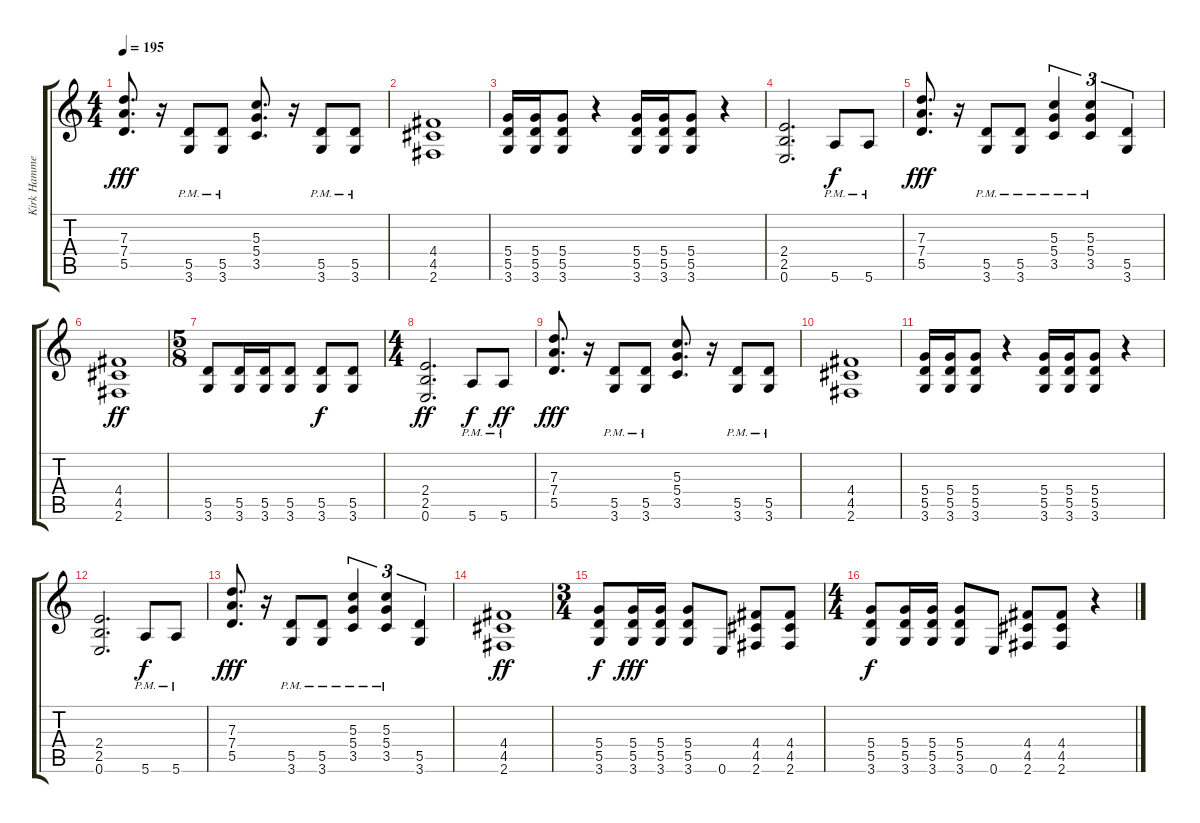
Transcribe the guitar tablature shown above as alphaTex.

\track ("Kirk Hammet (Guitar 2)" "Kirk Hamme") {instrument distortionguitar}
\staff {score tabs}
\tuning (E4 B3 G3 D3 A2 E2) {hide}
\ts (4 4)
\tempo 195
\clef g2
\ks c
(7.3 7.4 5.5).8{d dy fff} r.16 (5.5 3.6{pm}).8 (5.5 3.6{pm}).8 (5.3 5.4 3.5).8{d} r.16 (5.5 3.6{pm}).8 (5.5 3.6{pm}).8 |
(4.4 4.5 2.6).1 |
(5.4 5.5 3.6).16 (5.4 5.5 3.6).16 (5.4 5.5 3.6).8 r.4 (5.4 5.5 3.6).16 (5.4 5.5 3.6).16 (5.4 5.5 3.6).8 r.4 |
(2.4 2.5 0.6).2{d} 5.6{pm}.8{dy f} 5.6{pm}.8 |
(7.3 7.4 5.5).8{d dy fff} r.16 (5.5{pm} 3.6).8 (5.5{pm} 3.6).8 (5.3 5.4 3.5{pm}).4{tu (3 2)} (5.3 5.4 3.5{pm}).4{tu (3 2)} (5.5 3.6).4{tu (3 2)} |
(4.4 4.5 2.6).1{dy ff} |
\ts (5 8)
(5.5 3.6).8 (5.5 3.6).16 (5.5 3.6).16 (5.5 3.6).8 (5.5 3.6).8{dy f} (5.5 3.6).8 |
\ts (4 4)
(2.4 2.5 0.6).2{d dy ff} 5.6{pm}.8{dy f} 5.6{pm}.8{dy ff} |
(7.3 7.4 5.5).8{d dy fff} r.16 (5.5 3.6{pm}).8 (5.5 3.6{pm}).8 (5.3 5.4 3.5).8{d} r.16 (5.5 3.6{pm}).8 (5.5 3.6{pm}).8 |
(4.4 4.5 2.6).1 |
(5.4 5.5 3.6).16 (5.4 5.5 3.6).16 (5.4 5.5 3.6).8 r.4 (5.4 5.5 3.6).16 (5.4 5.5 3.6).16 (5.4 5.5 3.6).8 r.4 |
(2.4 2.5 0.6).2{d} 5.6{pm}.8{dy f} 5.6{pm}.8 |
(7.3 7.4 5.5).8{d dy fff} r.16 (5.5{pm} 3.6).8 (5.5{pm} 3.6).8 (5.3 5.4 3.5{pm}).4{tu (3 2)} (5.3 5.4 3.5{pm}).4{tu (3 2)} (5.5 3.6).4{tu (3 2)} |
(4.4 4.5 2.6).1{dy ff} |
\ts (3 4)
(5.4 5.5 3.6).8{dy f} (5.4 5.5 3.6).16{dy fff} (5.4 5.5 3.6).16 (5.4 5.5 3.6).8 0.6.8 (4.4 4.5 2.6).8 (4.4 4.5 2.6).8 |
\ts (4 4)
(5.4 5.5 3.6).8{dy f} (5.4 5.5 3.6).16 (5.4 5.5 3.6).16 (5.4 5.5 3.6).8 0.6.8 (4.4 4.5 2.6).8 (4.4 4.5 2.6).8 r.4
